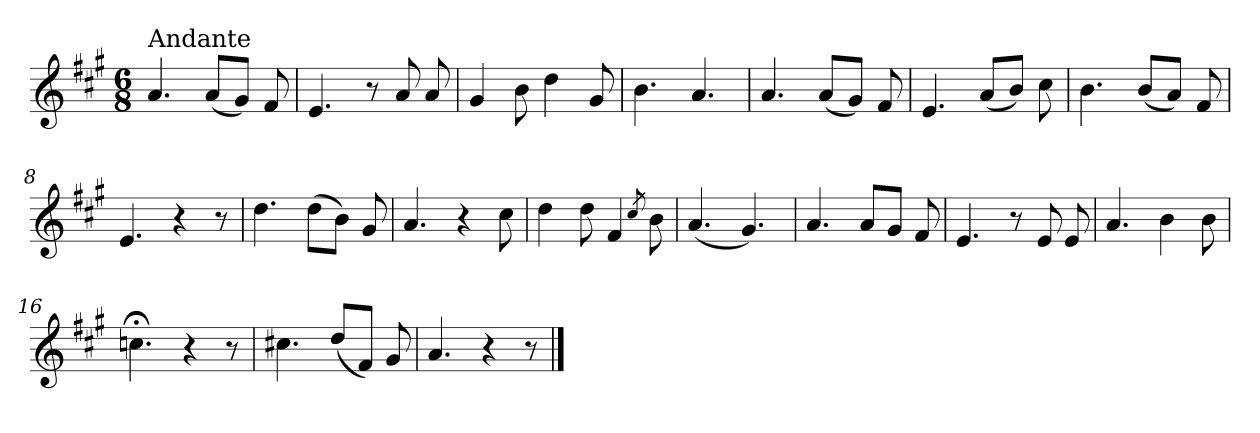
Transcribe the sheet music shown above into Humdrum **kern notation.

**kern
*part1
*staff1
*clefG2
*k[f#c#g#]
*A:
*M6/8
=1
!LO:TX:a:t=Andante
4.a/
(<8a/L
8g#/J)
8f#/
=2
4.e/
8r
8a/
8a/
=3
4g#/
8b\
4dd\
8g#/
=4
4.b\
4.a/
=5
4.a/
(<8a/L
8g#/J)
8f#/
=6
4.e/
(<8a/L
8b/J)
8cc#\
!!LO:LB:g=z
=7
4.b\
(<8b/L
8a/J)
8f#/
=8
4.e/
4r
8r
=9
4.dd\
(>8dd\L
8b\J)
8g#/
=10
4.a/
4r
8cc#\
=11
4dd\
8dd\
4f#/
8qcc#/
8b\
=12
(<4.a/
4.g#/)
=13
4.a/
8a/L
8g#/J
8f#/
!!LO:LB:g=z
=14
4.e/
8r
8e/
8e/
=15
4.a/
4b\
8b\
=16
4.ccn;<\
4r
8r
=17
4.cc#X\
(<8dd/L
8f#/J)
8g#/
=18
4.a/
4r
8r
==
*-
